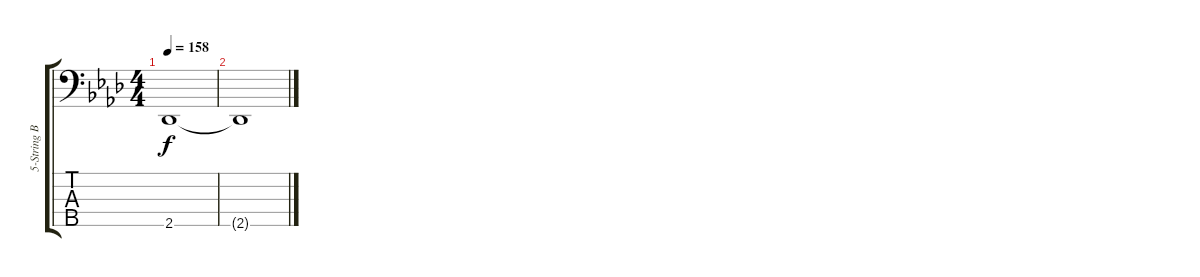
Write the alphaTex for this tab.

\track ("5-String Bass" "5-String B") {instrument electricbassfinger}
\staff {score tabs}
\tuning (G2 D2 A1 E1 B0) {hide}
\ts (4 4)
\tempo 158
\clef f4
\ks ab
2.5{t}.1{dy f} |
2.5{t}.1
